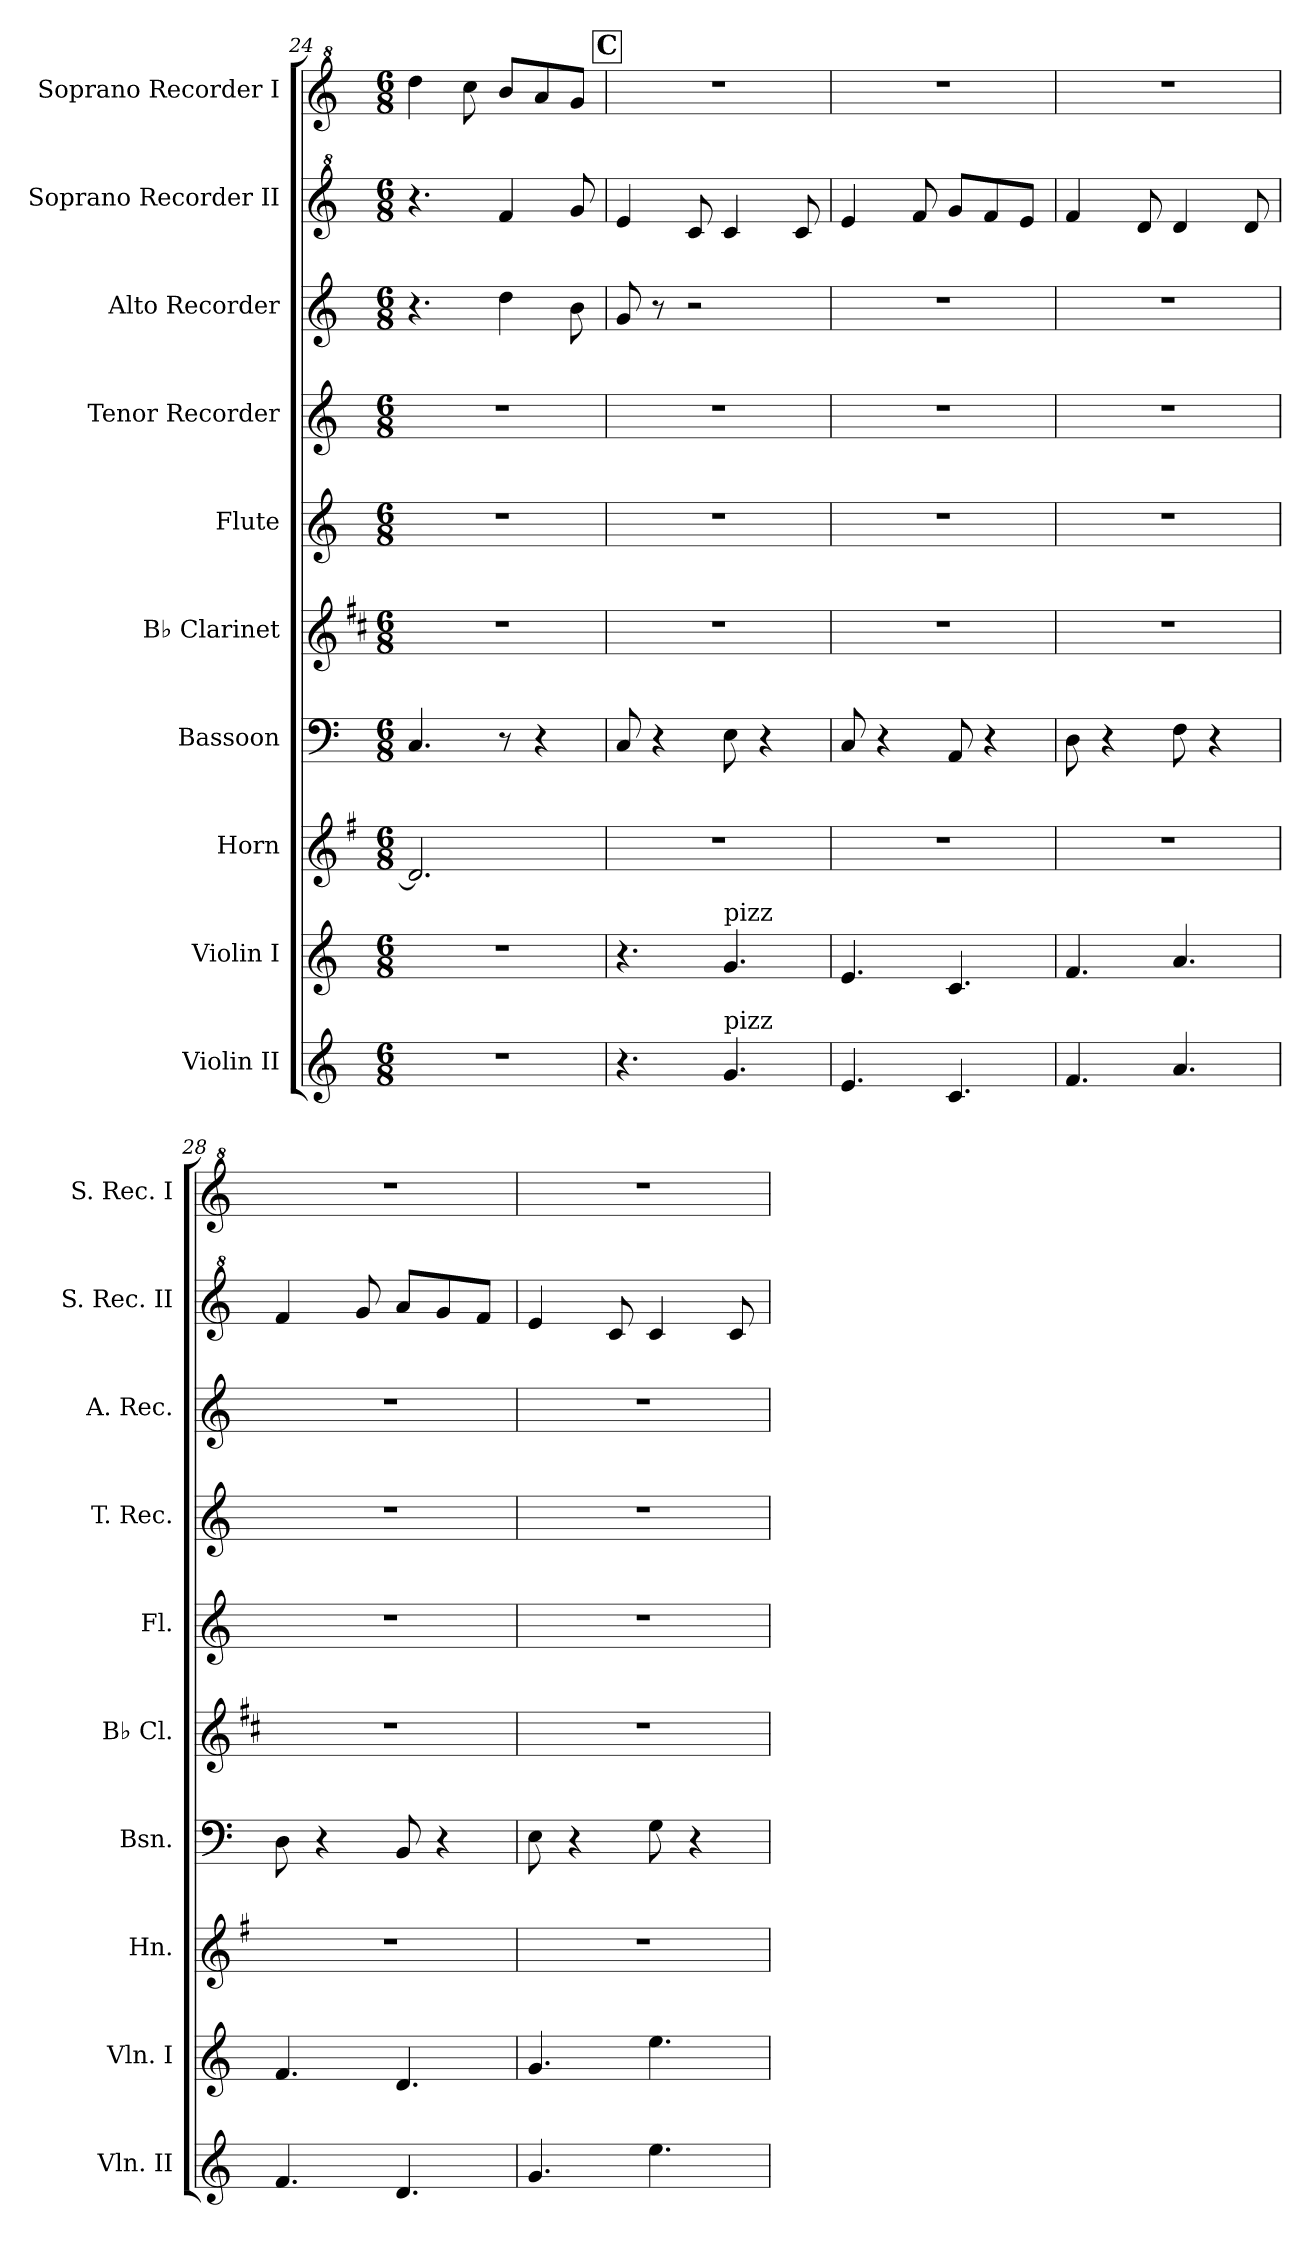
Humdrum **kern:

**kern	**kern	**kern	**kern	**kern	**kern	**kern	**kern	**kern	**kern
*part10	*part9	*part8	*part7	*part6	*part5	*part4	*part3	*part2	*part1
*staff10	*staff9	*staff8	*staff7	*staff6	*staff5	*staff4	*staff3	*staff2	*staff1
*I"Violin II	*I"Violin I	*I"Horn	*I"Bassoon	*I"B♭ Clarinet	*I"Flute	*I"Tenor Recorder	*I"Alto Recorder	*I"Soprano Recorder II	*I"Soprano Recorder I
*I'Vln. II	*I'Vln. I	*I'Hn.	*I'Bsn.	*I'B♭ Cl.	*I'Fl.	*I'T. Rec.	*I'A. Rec.	*I'S. Rec. II	*I'S. Rec. I
!!LO:PB:g=z
*clefG2	*clefG2	*clefG2	*clefF4	*clefG2	*clefG2	*clefG2	*clefG2	*clefG^2	*clefG^2
*	*	*ITrd4c7	*	*ITrd1c2	*	*	*	*	*
*k[]	*k[]	*k[]	*k[]	*k[]	*k[]	*k[]	*k[]	*k[]	*k[]
*C:	*C:	*C:	*C:	*C:	*C:	*C:	*C:	*C:	*C:
*M6/8	*M6/8	*M6/8	*M6/8	*M6/8	*M6/8	*M6/8	*M6/8	*M6/8	*M6/8
=24	=24	=24	=24	=24	=24	=24	=24	=24	=24
2.r	2.r	2.G/]	4.C/	2.r	2.r	2.r	4.r	4.r	4ddd\
.	.	.	.	.	.	.	.	.	8ccc\
.	.	.	8r	.	.	.	4dd\	4ff/	8bb/L
.	.	.	4r	.	.	.	.	.	8aa/
.	.	.	.	.	.	.	8b\	8gg/	8gg/J
!!LO:REH:place=s1:a:t=C
=25	=25	=25	=25	=25	=25	=25	=25	=25	=25
4.r	4.r	2.r	8C/	2.r	2.r	2.r	8g/	4ee/	2.r
.	.	.	4r	.	.	.	8r	.	.
.	.	.	.	.	.	.	2r	8cc/	.
!	!LO:TX:a:t=pizz	!	!	!	!	!	!	!	!
!LO:TX:a:t=pizz	!	!	!	!	!	!	!	!	!
4.g/	4.g/	.	8E\	.	.	.	.	4cc/	.
.	.	.	4r	.	.	.	.	.	.
.	.	.	.	.	.	.	.	8cc/	.
=26	=26	=26	=26	=26	=26	=26	=26	=26	=26
4.e/	4.e/	2.r	8C/	2.r	2.r	2.r	2.r	4ee/	2.r
.	.	.	4r	.	.	.	.	.	.
.	.	.	.	.	.	.	.	8ff/	.
4.c/	4.c/	.	8AA/	.	.	.	.	8gg/L	.
.	.	.	4r	.	.	.	.	8ff/	.
.	.	.	.	.	.	.	.	8ee/J	.
=27	=27	=27	=27	=27	=27	=27	=27	=27	=27
4.f/	4.f/	2.r	8D\	2.r	2.r	2.r	2.r	4ff/	2.r
.	.	.	4r	.	.	.	.	.	.
.	.	.	.	.	.	.	.	8dd/	.
4.a/	4.a/	.	8F\	.	.	.	.	4dd/	.
.	.	.	4r	.	.	.	.	.	.
.	.	.	.	.	.	.	.	8dd/	.
=28	=28	=28	=28	=28	=28	=28	=28	=28	=28
4.f/	4.f/	2.r	8D\	2.r	2.r	2.r	2.r	4ff/	2.r
.	.	.	4r	.	.	.	.	.	.
.	.	.	.	.	.	.	.	8gg/	.
4.d/	4.d/	.	8BB/	.	.	.	.	8aa/L	.
.	.	.	4r	.	.	.	.	8gg/	.
.	.	.	.	.	.	.	.	8ff/J	.
=29	=29	=29	=29	=29	=29	=29	=29	=29	=29
4.g/	4.g/	2.r	8E\	2.r	2.r	2.r	2.r	4ee/	2.r
.	.	.	4r	.	.	.	.	.	.
.	.	.	.	.	.	.	.	8cc/	.
4.ee\	4.ee\	.	8G\	.	.	.	.	4cc/	.
.	.	.	4r	.	.	.	.	.	.
.	.	.	.	.	.	.	.	8cc/	.
=	=	=	=	=	=	=	=	=	=
*-	*-	*-	*-	*-	*-	*-	*-	*-	*-
